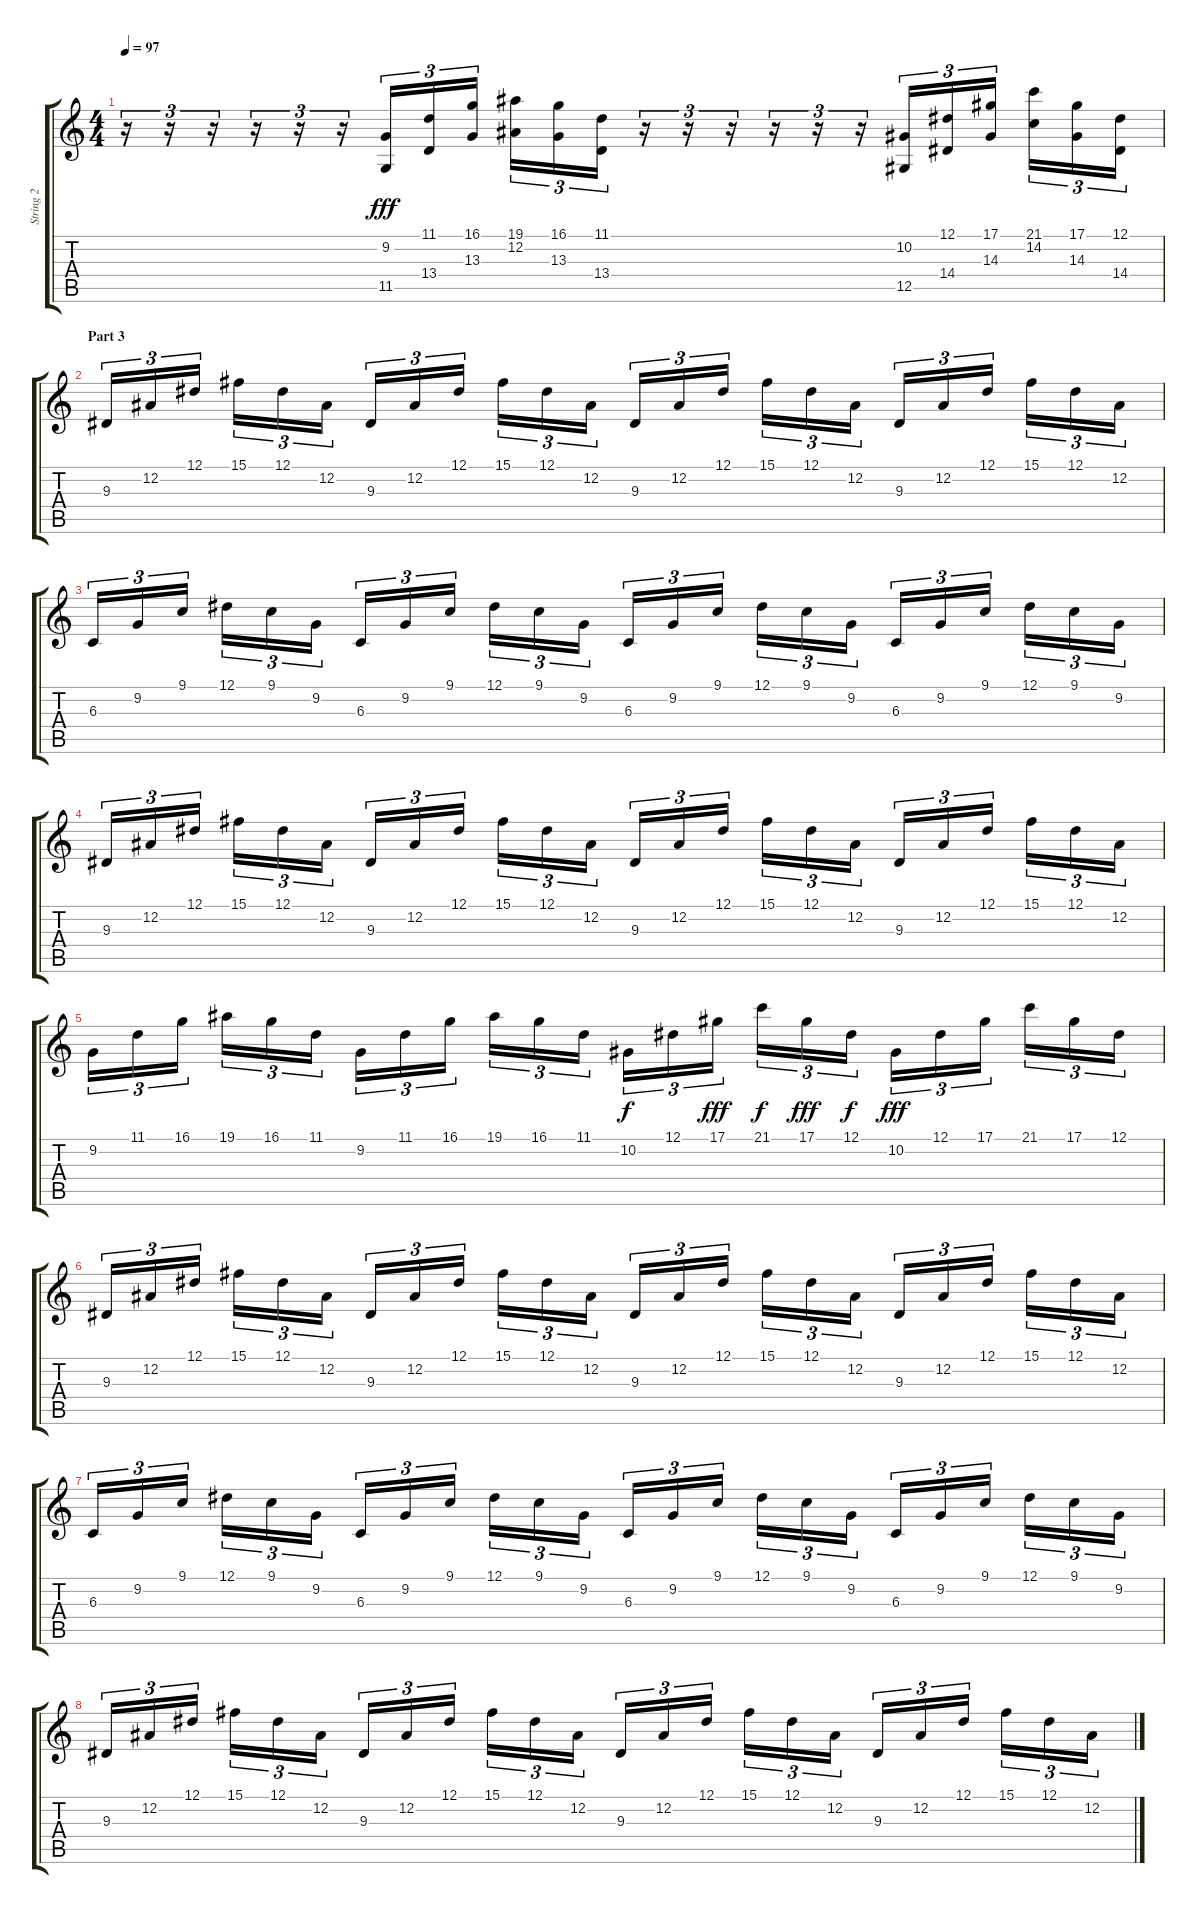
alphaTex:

\track ("String 2" "String 2") {instrument stringensemble1}
\staff {score tabs}
\tuning (Eb4 Bb3 Gb3 Db3 Ab2 Eb2) {hide}
\ts (4 4)
\tempo 97
\clef g2
\ks c
r.16{tu (3 2) dy fff} r.16{tu (3 2)} r.16{tu (3 2)} r.16{tu (3 2)} r.16{tu (3 2)} r.16{tu (3 2)} (9.2 11.5).16{tu (3 2)} (11.1 13.4).16{tu (3 2)} (16.1 13.3).16{tu (3 2)} (19.1 12.2).16{tu (3 2)} (16.1 13.3).16{tu (3 2)} (11.1 13.4).16{tu (3 2)} r.16{tu (3 2)} r.16{tu (3 2)} r.16{tu (3 2)} r.16{tu (3 2)} r.16{tu (3 2)} r.16{tu (3 2)} (10.2 12.5).16{tu (3 2)} (12.1 14.4).16{tu (3 2)} (17.1 14.3).16{tu (3 2)} (21.1 14.2).16{tu (3 2)} (17.1 14.3).16{tu (3 2)} (12.1 14.4).16{tu (3 2)} |
\section ("" "Part 3")
9.3.16{tu (3 2) balance 10 instrument pad1newage} 12.2.16{tu (3 2)} 12.1.16{tu (3 2)} 15.1.16{tu (3 2)} 12.1.16{tu (3 2)} 12.2.16{tu (3 2)} 9.3.16{tu (3 2)} 12.2.16{tu (3 2)} 12.1.16{tu (3 2)} 15.1.16{tu (3 2)} 12.1.16{tu (3 2)} 12.2.16{tu (3 2)} 9.3.16{tu (3 2)} 12.2.16{tu (3 2)} 12.1.16{tu (3 2)} 15.1.16{tu (3 2)} 12.1.16{tu (3 2)} 12.2.16{tu (3 2)} 9.3.16{tu (3 2)} 12.2.16{tu (3 2)} 12.1.16{tu (3 2)} 15.1.16{tu (3 2)} 12.1.16{tu (3 2)} 12.2.16{tu (3 2)} |
6.3.16{tu (3 2)} 9.2.16{tu (3 2)} 9.1.16{tu (3 2)} 12.1.16{tu (3 2)} 9.1.16{tu (3 2)} 9.2.16{tu (3 2)} 6.3.16{tu (3 2)} 9.2.16{tu (3 2)} 9.1.16{tu (3 2)} 12.1.16{tu (3 2)} 9.1.16{tu (3 2)} 9.2.16{tu (3 2)} 6.3.16{tu (3 2)} 9.2.16{tu (3 2)} 9.1.16{tu (3 2)} 12.1.16{tu (3 2)} 9.1.16{tu (3 2)} 9.2.16{tu (3 2)} 6.3.16{tu (3 2)} 9.2.16{tu (3 2)} 9.1.16{tu (3 2)} 12.1.16{tu (3 2)} 9.1.16{tu (3 2)} 9.2.16{tu (3 2)} |
9.3.16{tu (3 2)} 12.2.16{tu (3 2)} 12.1.16{tu (3 2)} 15.1.16{tu (3 2)} 12.1.16{tu (3 2)} 12.2.16{tu (3 2)} 9.3.16{tu (3 2)} 12.2.16{tu (3 2)} 12.1.16{tu (3 2)} 15.1.16{tu (3 2)} 12.1.16{tu (3 2)} 12.2.16{tu (3 2)} 9.3.16{tu (3 2)} 12.2.16{tu (3 2)} 12.1.16{tu (3 2)} 15.1.16{tu (3 2)} 12.1.16{tu (3 2)} 12.2.16{tu (3 2)} 9.3.16{tu (3 2)} 12.2.16{tu (3 2)} 12.1.16{tu (3 2)} 15.1.16{tu (3 2)} 12.1.16{tu (3 2)} 12.2.16{tu (3 2)} |
9.2.16{tu (3 2)} 11.1.16{tu (3 2)} 16.1.16{tu (3 2)} 19.1.16{tu (3 2)} 16.1.16{tu (3 2)} 11.1.16{tu (3 2)} 9.2.16{tu (3 2)} 11.1.16{tu (3 2)} 16.1.16{tu (3 2)} 19.1.16{tu (3 2)} 16.1.16{tu (3 2)} 11.1.16{tu (3 2)} 10.2.16{tu (3 2) dy f} 12.1.16{tu (3 2)} 17.1.16{tu (3 2) dy fff} 21.1.16{tu (3 2) dy f} 17.1.16{tu (3 2) dy fff} 12.1.16{tu (3 2) dy f} 10.2.16{tu (3 2) dy fff} 12.1.16{tu (3 2)} 17.1.16{tu (3 2)} 21.1.16{tu (3 2)} 17.1.16{tu (3 2)} 12.1.16{tu (3 2)} |
9.3.16{tu (3 2) balance 10 instrument pad1newage} 12.2.16{tu (3 2)} 12.1.16{tu (3 2)} 15.1.16{tu (3 2)} 12.1.16{tu (3 2)} 12.2.16{tu (3 2)} 9.3.16{tu (3 2)} 12.2.16{tu (3 2)} 12.1.16{tu (3 2)} 15.1.16{tu (3 2)} 12.1.16{tu (3 2)} 12.2.16{tu (3 2)} 9.3.16{tu (3 2)} 12.2.16{tu (3 2)} 12.1.16{tu (3 2)} 15.1.16{tu (3 2)} 12.1.16{tu (3 2)} 12.2.16{tu (3 2)} 9.3.16{tu (3 2)} 12.2.16{tu (3 2)} 12.1.16{tu (3 2)} 15.1.16{tu (3 2)} 12.1.16{tu (3 2)} 12.2.16{tu (3 2)} |
6.3.16{tu (3 2)} 9.2.16{tu (3 2)} 9.1.16{tu (3 2)} 12.1.16{tu (3 2)} 9.1.16{tu (3 2)} 9.2.16{tu (3 2)} 6.3.16{tu (3 2)} 9.2.16{tu (3 2)} 9.1.16{tu (3 2)} 12.1.16{tu (3 2)} 9.1.16{tu (3 2)} 9.2.16{tu (3 2)} 6.3.16{tu (3 2)} 9.2.16{tu (3 2)} 9.1.16{tu (3 2)} 12.1.16{tu (3 2)} 9.1.16{tu (3 2)} 9.2.16{tu (3 2)} 6.3.16{tu (3 2)} 9.2.16{tu (3 2)} 9.1.16{tu (3 2)} 12.1.16{tu (3 2)} 9.1.16{tu (3 2)} 9.2.16{tu (3 2)} |
9.3.16{tu (3 2)} 12.2.16{tu (3 2)} 12.1.16{tu (3 2)} 15.1.16{tu (3 2)} 12.1.16{tu (3 2)} 12.2.16{tu (3 2)} 9.3.16{tu (3 2)} 12.2.16{tu (3 2)} 12.1.16{tu (3 2)} 15.1.16{tu (3 2)} 12.1.16{tu (3 2)} 12.2.16{tu (3 2)} 9.3.16{tu (3 2)} 12.2.16{tu (3 2)} 12.1.16{tu (3 2)} 15.1.16{tu (3 2)} 12.1.16{tu (3 2)} 12.2.16{tu (3 2)} 9.3.16{tu (3 2)} 12.2.16{tu (3 2)} 12.1.16{tu (3 2)} 15.1.16{tu (3 2)} 12.1.16{tu (3 2)} 12.2.16{tu (3 2)}
